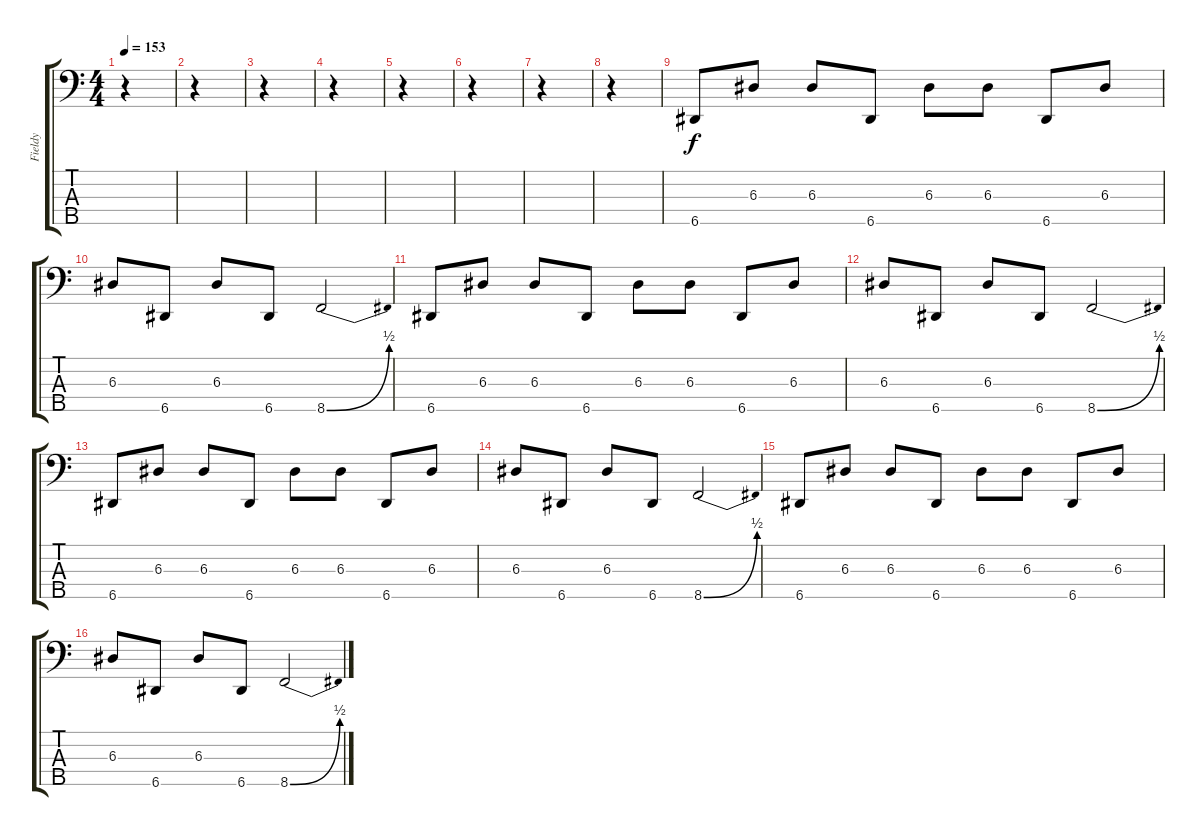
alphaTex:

\track ("Fieldy" "Fieldy") {instrument slapbass1}
\staff {score tabs}
\tuning (G2 D2 A1 E1 A0) {hide}
\ts (4 4)
\tempo 153
\clef f4
\ks c
r.4{dy f instrument slapbass1} |
r.4 |
r.4 |
r.4 |
r.4 |
r.4 |
r.4 |
r.4 |
6.5.8 6.3.8 6.3.8 6.5.8 6.3.8 6.3.8 6.5.8 6.3.8 |
6.3.8 6.5.8 6.3.8 6.5.8 8.5{be (bend 0 0 60 2)}.2 |
6.5.8 6.3.8 6.3.8 6.5.8 6.3.8 6.3.8 6.5.8 6.3.8 |
6.3.8 6.5.8 6.3.8 6.5.8 8.5{be (bend 0 0 60 2)}.2 |
6.5.8 6.3.8 6.3.8 6.5.8 6.3.8 6.3.8 6.5.8 6.3.8 |
6.3.8 6.5.8 6.3.8 6.5.8 8.5{be (bend 0 0 60 2)}.2 |
6.5.8 6.3.8 6.3.8 6.5.8 6.3.8 6.3.8 6.5.8 6.3.8 |
6.3.8 6.5.8 6.3.8 6.5.8 8.5{be (bend 0 0 60 2)}.2
